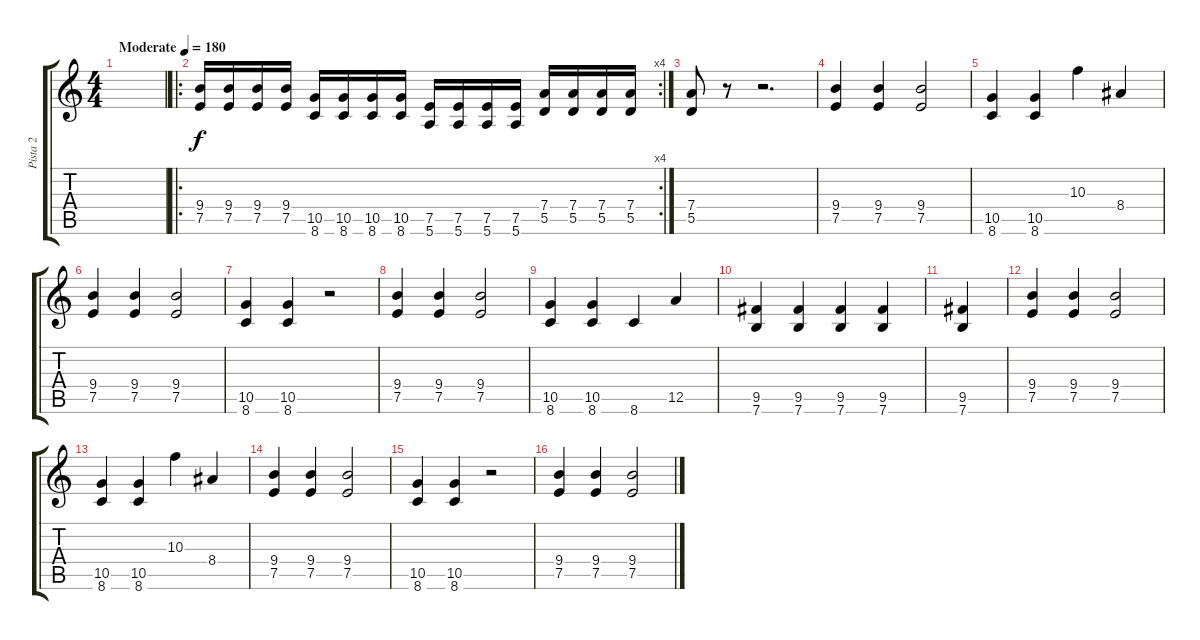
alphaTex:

\track ("Pista 2" "Pista 2") {instrument distortionguitar}
\staff {score tabs}
\tuning (E4 B3 G3 D3 A2 E2) {hide}
\ts (4 4)
\tempo (180 "Moderate")
\clef g2
\ks c
|
\ro
\rc 4
(9.4 7.5).16 (9.4 7.5).16 (9.4 7.5).16 (9.4 7.5).16 (10.5 8.6).16 (10.5 8.6).16 (10.5 8.6).16 (10.5 8.6).16 (7.5 5.6).16 (7.5 5.6).16 (7.5 5.6).16 (7.5 5.6).16 (7.4 5.5).16 (7.4 5.5).16 (7.4 5.5).16 (7.4 5.5).16 |
(7.4 5.5).8 r.8 r.2{d} |
(9.4 7.5).4 (9.4 7.5).4 (9.4 7.5).2 |
(10.5 8.6).4 (10.5 8.6).4 10.3.4{instrument guitarharmonics} 8.4.4 |
(9.4 7.5).4{instrument distortionguitar} (9.4 7.5).4 (9.4 7.5).2 |
(10.5 8.6).4 (10.5 8.6).4 r.2 |
(9.4 7.5).4{instrument distortionguitar} (9.4 7.5).4 (9.4 7.5).2 |
(10.5 8.6).4 (10.5 8.6).4 8.6.4 12.5.4 |
(9.5 7.6).4 (9.5 7.6).4 (9.5 7.6).4 (9.5 7.6).4 |
(9.5 7.6).4 |
(9.4 7.5).4 (9.4 7.5).4 (9.4 7.5).2 |
(10.5 8.6).4 (10.5 8.6).4 10.3.4{instrument guitarharmonics} 8.4.4 |
(9.4 7.5).4{instrument distortionguitar} (9.4 7.5).4 (9.4 7.5).2 |
(10.5 8.6).4 (10.5 8.6).4 r.2 |
(9.4 7.5).4{instrument distortionguitar} (9.4 7.5).4 (9.4 7.5).2
